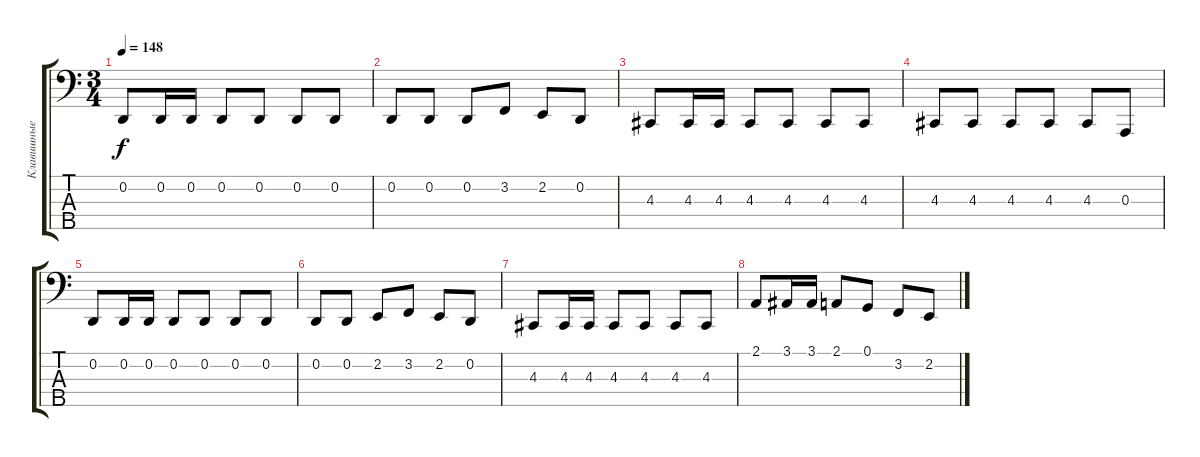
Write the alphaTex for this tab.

\track ("Клавишные" "Клавишные") {instrument lead8bassandlead}
\staff {score tabs}
\tuning (G2 D2 A1 E1 B0) {hide}
\ts (3 4)
\tempo 148
\clef f4
\ks c
0.2.8{dy f} 0.2.16 0.2.16 0.2.8 0.2.8 0.2.8 0.2.8 |
0.2.8 0.2.8 0.2.8 3.2.8 2.2.8 0.2.8 |
4.3.8 4.3.16 4.3.16 4.3.8 4.3.8 4.3.8 4.3.8 |
4.3.8 4.3.8 4.3.8 4.3.8 4.3.8 0.3.8 |
0.2.8 0.2.16 0.2.16 0.2.8 0.2.8 0.2.8 0.2.8 |
0.2.8 0.2.8 2.2.8 3.2.8 2.2.8 0.2.8 |
4.3.8 4.3.16 4.3.16 4.3.8 4.3.8 4.3.8 4.3.8 |
2.1.8 3.1.16 3.1.16 2.1.8 0.1.8 3.2.8 2.2.8
